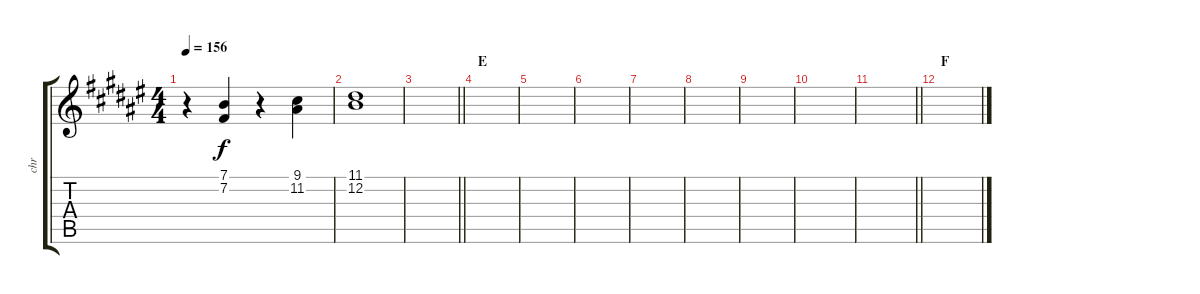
\track ("chr" "chr") {instrument choiraahs}
\staff {score tabs}
\tuning (E4 B3 G3 D3 A2 E2) {hide}
\ts (4 4)
\tempo 156
\clef g2
\ks f#
r.4{dy f} (7.1 7.2).4 r.4 (9.1 11.2).4 |
(11.1 12.2).1 |
\barLineRight lightlight
|
\section ("" "E")
|
|
|
|
|
|
|
\barLineRight lightlight
|
\section ("" "F")
